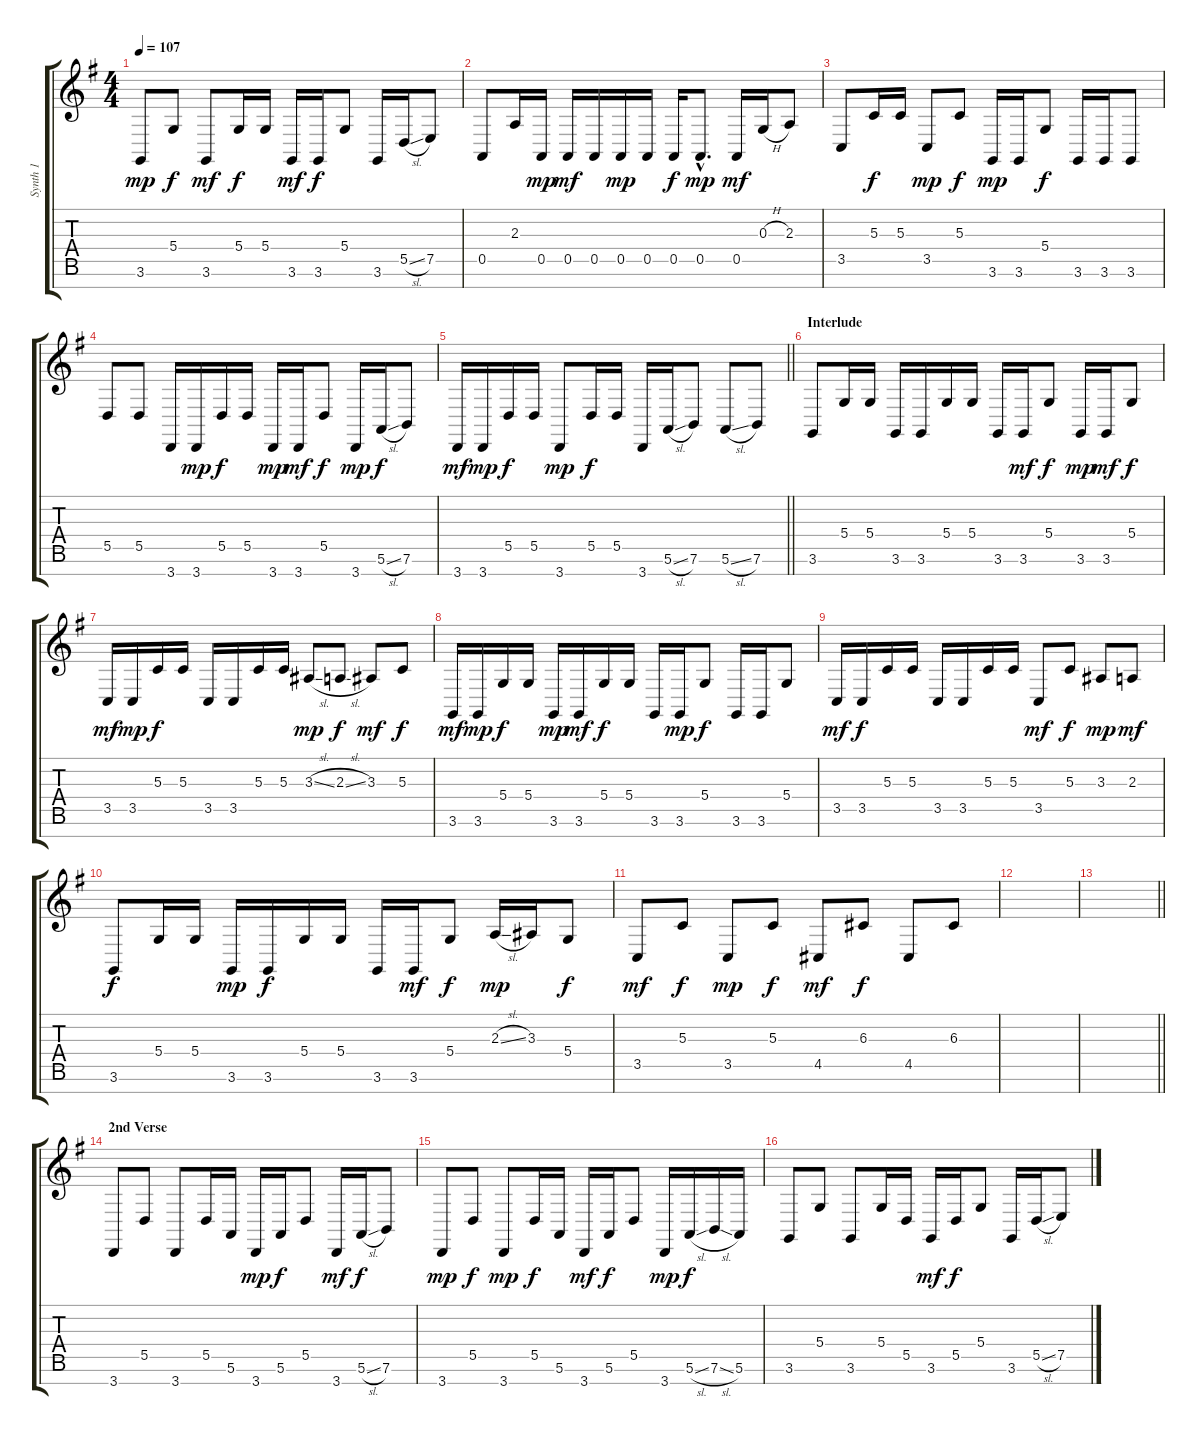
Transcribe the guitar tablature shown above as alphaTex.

\track ("Synth 1" "Synth 1") {instrument lead2sawtooth}
\staff {score tabs}
\tuning (E4 B3 G3 D3 A2 E2 B1) {hide}
\ts (4 4)
\tempo 107
\clef g2
\ks g
3.6.8{dy mp} 5.4.8{dy f} 3.6.8{dy mf} 5.4.16{dy f} 5.4.16 3.6.16{dy mf} 3.6.16{dy f} 5.4.8 3.6.16 5.5{sl}.16 7.5.8 |
0.5.8 2.3.16 0.5.16{dy mp} 0.5.16{dy mf} 0.5.16 0.5.16{dy mp} 0.5.16 0.5.16{dy f} 0.5{hac}.8{d dy mp} 0.5.16{dy mf} 0.3{h}.16 2.3.8 |
3.5.8 5.3.16{dy f} 5.3.16 3.5.8{dy mp} 5.3.8{dy f} 3.6.16{dy mp} 3.6.16 5.4.8{dy f} 3.6.16 3.6.16 3.6.8 |
5.5.8 5.5.8 3.7.16 3.7.16{dy mp} 5.5.16{dy f} 5.5.16 3.7.16{dy mp} 3.7.16{dy mf} 5.5.8{dy f} 3.7.16{dy mp} 5.6{sl}.16{dy f} 7.6.8 |
\barLineRight lightlight
3.7.16{dy mf} 3.7.16{dy mp} 5.5.16{dy f} 5.5.16 3.7.8{dy mp} 5.5.16{dy f} 5.5.16 3.7.16 5.6{sl}.16 7.6.8 5.6{sl}.8 7.6.8 |
\section ("" "Interlude")
3.6.8 5.4.16 5.4.16 3.6.16 3.6.16 5.4.16 5.4.16 3.6.16 3.6.16{dy mf} 5.4.8{dy f} 3.6.16{dy mp} 3.6.16{dy mf} 5.4.8{dy f} |
3.5.16{dy mf} 3.5.16{dy mp} 5.3.16{dy f} 5.3.16 3.5.16 3.5.16 5.3.16 5.3.16 3.3{sl}.8{dy mp} 2.3{sl}.8{dy f} 3.3.8{dy mf} 5.3.8{dy f} |
3.6.16{dy mf} 3.6.16{dy mp} 5.4.16{dy f} 5.4.16 3.6.16{dy mp} 3.6.16{dy mf} 5.4.16{dy f} 5.4.16 3.6.16 3.6.16{dy mp} 5.4.8{dy f} 3.6.16 3.6.16 5.4.8 |
3.5.16{dy mf} 3.5.16{dy f} 5.3.16 5.3.16 3.5.16 3.5.16 5.3.16 5.3.16 3.5.8{dy mf} 5.3.8{dy f} 3.3.8{dy mp} 2.3.8{dy mf} |
3.6.8{dy f} 5.4.16 5.4.16 3.6.16{dy mp} 3.6.16{dy f} 5.4.16 5.4.16 3.6.16 3.6.16{dy mf} 5.4.8{dy f} 2.3{sl}.16{dy mp} 3.3.16 5.4.8{dy f} |
3.5.8{dy mf} 5.3.8{dy f} 3.5.8{dy mp} 5.3.8{dy f} 4.5.8{dy mf} 6.3.8{dy f} 4.5.8 6.3.8 |
|
\barLineRight lightlight
|
\section ("" "2nd Verse")
3.7.8 5.5.8 3.7.8 5.5.16 5.6.16 3.7.16{dy mp} 5.6.16{dy f} 5.5.8 3.7.16{dy mf} 5.6{sl}.16{dy f} 7.6.8 |
3.7.8{dy mp} 5.5.8{dy f} 3.7.8{dy mp} 5.5.16{dy f} 5.6.16 3.7.16{dy mf} 5.6.16{dy f} 5.5.8 3.7.16{dy mp} 5.6{sl}.16{dy f} 7.6{sl}.16 5.6.16 |
3.6.8 5.4.8 3.6.8 5.4.16 5.5.16 3.6.16{dy mf} 5.5.16{dy f} 5.4.8 3.6.16 5.5{sl}.16 7.5.8
